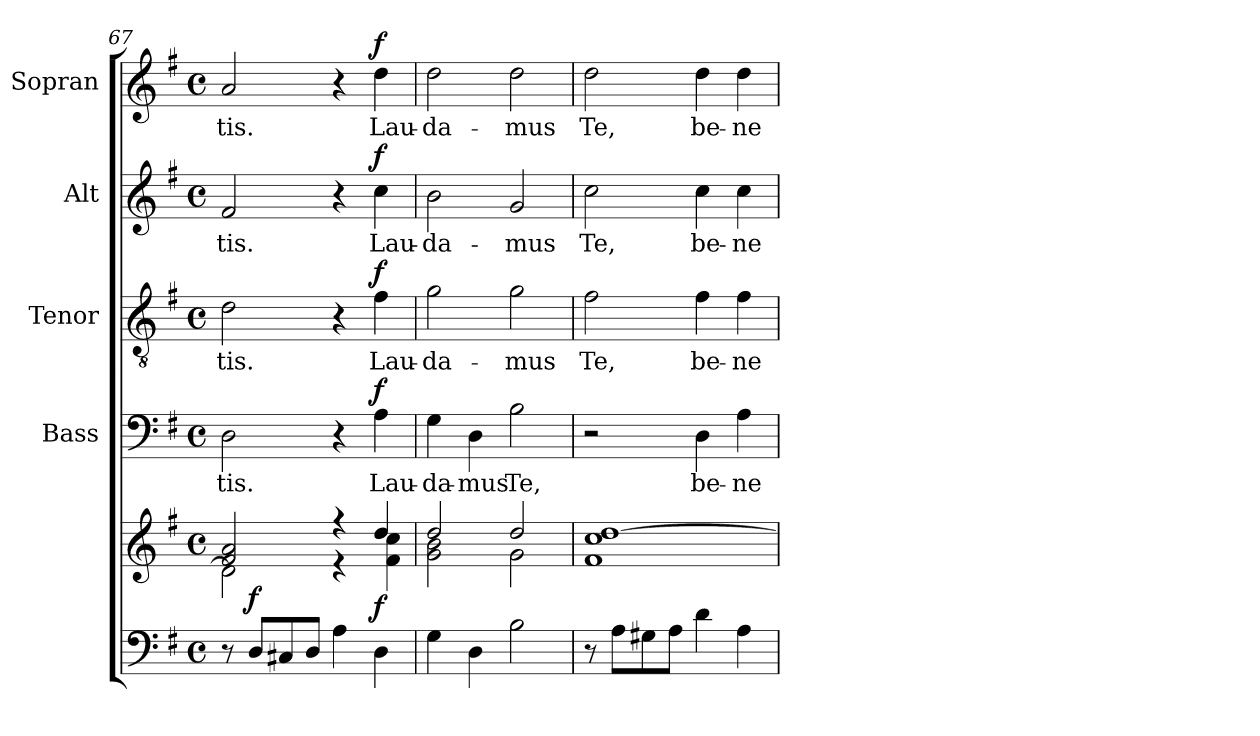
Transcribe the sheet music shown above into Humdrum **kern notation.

**kern	**kern	**dynam	**kern	**text	**dynam	**kern	**text	**dynam	**kern	**text	**dynam	**kern	**text	**dynam
*part5	*part5	*part5	*part4	*part4	*part4	*part3	*part3	*part3	*part2	*part2	*part2	*part1	*part1	*part1
*staff6	*staff5	*staff5/6	*staff4	*staff4	*staff4	*staff3	*staff3	*staff3	*staff2	*staff2	*staff2	*staff1	*staff1	*staff1
*	*	*	*I"Bass	*	*	*I"Tenor	*	*	*I"Alt	*	*	*I"Sopran	*	*
*	*	*	*I'B.	*	*	*I'T.	*	*	*I'A.	*	*	*I'S.	*	*
*clefF4	*clefG2	*	*clefF4	*	*	*clefGv2	*	*	*clefG2	*	*	*clefG2	*	*
*k[f#]	*k[f#]	*	*k[f#]	*	*	*k[f#]	*	*	*k[f#]	*	*	*k[f#]	*	*
*G:	*G:	*	*G:	*	*	*G:	*	*	*G:	*	*	*G:	*	*
*M4/4	*M4/4	*	*M4/4	*	*	*M4/4	*	*	*M4/4	*	*	*M4/4	*	*
*met(c)	*met(c)	*	*met(c)	*	*	*met(c)	*	*	*met(c)	*	*	*met(c)	*	*
=67	=67	=67	=67	=67	=67	=67	=67	=67	=67	=67	=67	=67	=67	=67
*	*^	*	*	*	*	*	*	*	*	*	*	*	*	*
!	!	!	!	!	!LO:LY:b	!	!	!LO:LY:b	!	!	!LO:LY:b	!	!	!LO:LY:b	!
8r	2f#!/ 2a!/	2d!\]	.	2D\	-tis.	.	2d\	-tis.	.	2f#/	-tis.	.	2a/	-tis.	.
!	!	!	!LO:DY:a=2	!	!	!	!	!	!	!	!	!	!	!	!
8D/L	.	.	f	.	.	.	.	.	.	.	.	.	.	.	.
8C#X/	.	.	.	.	.	.	.	.	.	.	.	.	.	.	.
8D/J	.	.	.	.	.	.	.	.	.	.	.	.	.	.	.
4A\	4r	4r	.	4r	.	.	4r	.	.	4r	.	.	4r	.	.
!	!	!	!LO:DY:b	!	!LO:LY:b	!LO:DY:a	!	!LO:LY:b	!LO:DY:a	!	!LO:LY:b	!LO:DY:a	!	!LO:LY:b	!LO:DY:a
4D\	4dd/	4f#\ 4cc\	f	4A\	Lau-	f	4f#\	Lau-	f	4cc\	Lau-	f	4dd\	Lau-	f
=68	=68	=68	=68	=68	=68	=68	=68	=68	=68	=68	=68	=68	=68	=68	=68
!	!	!	!	!	!LO:LY:b	!	!	!LO:LY:b	!	!	!LO:LY:b	!	!	!LO:LY:b	!
4G\	2dd/	2g\ 2b\	.	4G\	-da-	.	2g\	-da-	.	2b\	-da-	.	2dd\	-da-	.
!	!	!	!	!	!LO:LY:b	!	!	!	!	!	!	!	!	!	!
4D\	.	.	.	4D\	-mus	.	.	.	.	.	.	.	.	.	.
!	!	!	!	!	!LO:LY:b	!	!	!LO:LY:b	!	!	!LO:LY:b	!	!	!LO:LY:b	!
2B\	2dd/	2g\	.	2B\	Te,	.	2g\	-mus	.	2g/	-mus	.	2dd\	-mus	.
=69	=69	=69	=69	=69	=69	=69	=69	=69	=69	=69	=69	=69	=69	=69	=69
!	!	!	!	!	!	!	!	!LO:LY:b	!	!	!LO:LY:b	!	!	!LO:LY:b	!
*	*v	*v	*	*	*	*	*	*	*	*	*	*	*	*	*
8r	1f# 1cc [1dd	.	2r	.	.	2f#\	Te,	.	2cc\	Te,	.	2dd\	Te,	.
8A\L	.	.	.	.	.	.	.	.	.	.	.	.	.	.
8G#X\	.	.	.	.	.	.	.	.	.	.	.	.	.	.
8A\J	.	.	.	.	.	.	.	.	.	.	.	.	.	.
!	!	!	!	!LO:LY:b	!	!	!LO:LY:b	!	!	!LO:LY:b	!	!	!LO:LY:b	!
4d\	.	.	4D\	be-	.	4f#\	be-	.	4cc\	be-	.	4dd\	be-	.
!	!	!	!	!LO:LY:b	!	!	!LO:LY:b	!	!	!LO:LY:b	!	!	!LO:LY:b	!
4A\	.	.	4A\	-ne-	.	4f#\	-ne-	.	4cc\	-ne-	.	4dd\	-ne-	.
=	=	=	=	=	=	=	=	=	=	=	=	=	=	=
*-	*-	*-	*-	*-	*-	*-	*-	*-	*-	*-	*-	*-	*-	*-
